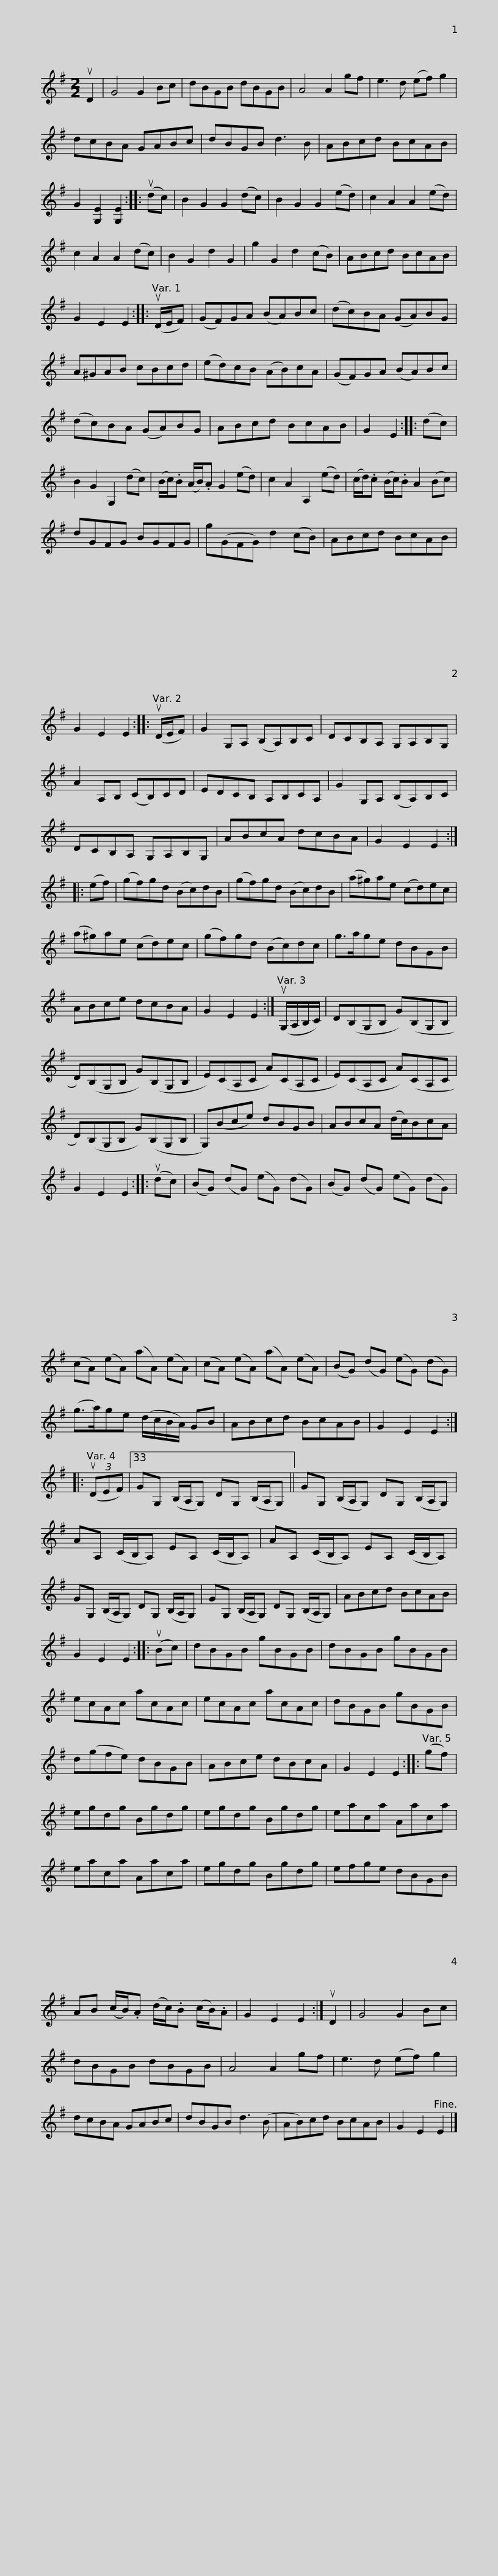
X:1
L:1/8
M:2/2
I:linebreak $
K:G
V:1 treble
V:1
 uD2 | G4 G2 Bc | dBGB dBGB | A4 A2 gf | e3 d (ef) g2 | %5
 dcBA GABc | dBGB d3 B |$ ABcd BcAB | G2 [G,E]2 [G,E]2 :: (udc) | %10
 B2 G2 G2 (dc) | B2 G2 G2 (ed) | c2 A2 A2 (ed) | c2 A2 A2 (dc) | B2 G2 d2 G2 | %15
 g2 G2 d2 (cB) |$ ABcd BcAB | G2 E2 E2 :: (uD/E/F) | (GF)GA (BA)Bc | %20
 (dc)BA (GA)BG | A^GAB cBcd |$ (ed)cB (AB)cA | (GF)GA (BA)Bc | (dc)BA (GA)BG | %25
 ABcd BcAB | G2 E2 :: (dc) | B2 G2 G,2 (dc) |$ (B/c/).B (A/B/).A G2 (ed) | %30
 c2 A2 A,2 (ed) | (c/d/).c (B/c/).B A2 (Bc) | dGFG BGFG | g(GFG) d2 (cB) | ABcd BcAB |$ %35
 G2 E2 E2 :: (uD/E/F) | G2 G,A, (B,A,)B,C | DCB,A, G,A,B,G, | A2 A,B, (CB,)CD |$ %40
 EDCB, A,B,CA, | G2 G,A, (B,A,)B,C | DCB,A, G,A,B,G, | ABcA dcBA | G2 E2 E2 :: %45
 (ef) |$ (gf)gd (Bc)dB | (gf)gd (Bc)dB | (a^g)ae (cd)ec | (a^g)ae (cd)ec | %50
 (gf)gd (Bc)dc |$ g>age dBGB | ABce dcBA | G2 E2 E2 :| (uG,/A,/B,/C/) | %55
 D(B,G,B, G)(B,G,B, | D)(B,G,B, G)(B,G,B, |$ E)(CA,C A)(CA,C | E)(CA,C A)(CA,C | D)(B,G,B, G)(B,G,B, | %60
 G,)(Bce) dBGB | ABcA (d/c/)BcA |$ G2 E2 E2 :: (udc) | (BG) (dG) (eG) (dG) | %65
 (BG) (dG) (eG) (dG) | (cA) (eA) (aA) (eA) | (cA) (eA) (aA) (eA) |$ (BG) (dG) (eG) (dG) | (g>a)ge (d/c/B/A/) GB | %70
 ABcd BcAB | G2 E2 E2 :: (3(uDEF) |33$ GG, (B,/A,/G,) DG, (B,/A,/G,) || GG, (B,/A,/G,) DG, (B,/A,/G,) | %75
 AA, (C/B,/A,) EA, (C/B,/A,) |$ AA, (C/B,/A,) EA, (C/B,/A,) | GG, (B,/A,/G,) DG, (B,/A,/G,) | GG, (B,/A,/G,) DG, (B,/A,/G,) | ABcd BcAB |$ %80
 G2 E2 E2 :: (uBc) | dBGB gBGB | dBGB gBGB | ecAc acAc | %85
 ecAc acAc |$ dBGB gBGB | d(gfe) dBGB | ABce dBcA | G2 E2 E2 :: %90
 (gf) | egdg Bgdg |$ egdg Bgdg | eaca Aaca | eaca Aaca | %95
 egdg Bgdg | efge dBGB |$ AB (c/B/).A (d/c/).B (c/B/).A | G2 E2 E2 :| uD2 | %100
 G4 G2 Bc | dBGB dBGB | A4 A2 gf | e3 d (ef) g2 |$ dcBA GABc | %105
 dBGB d3 (B | AB)cd BcAB | G2 E2 E2 |] %108
